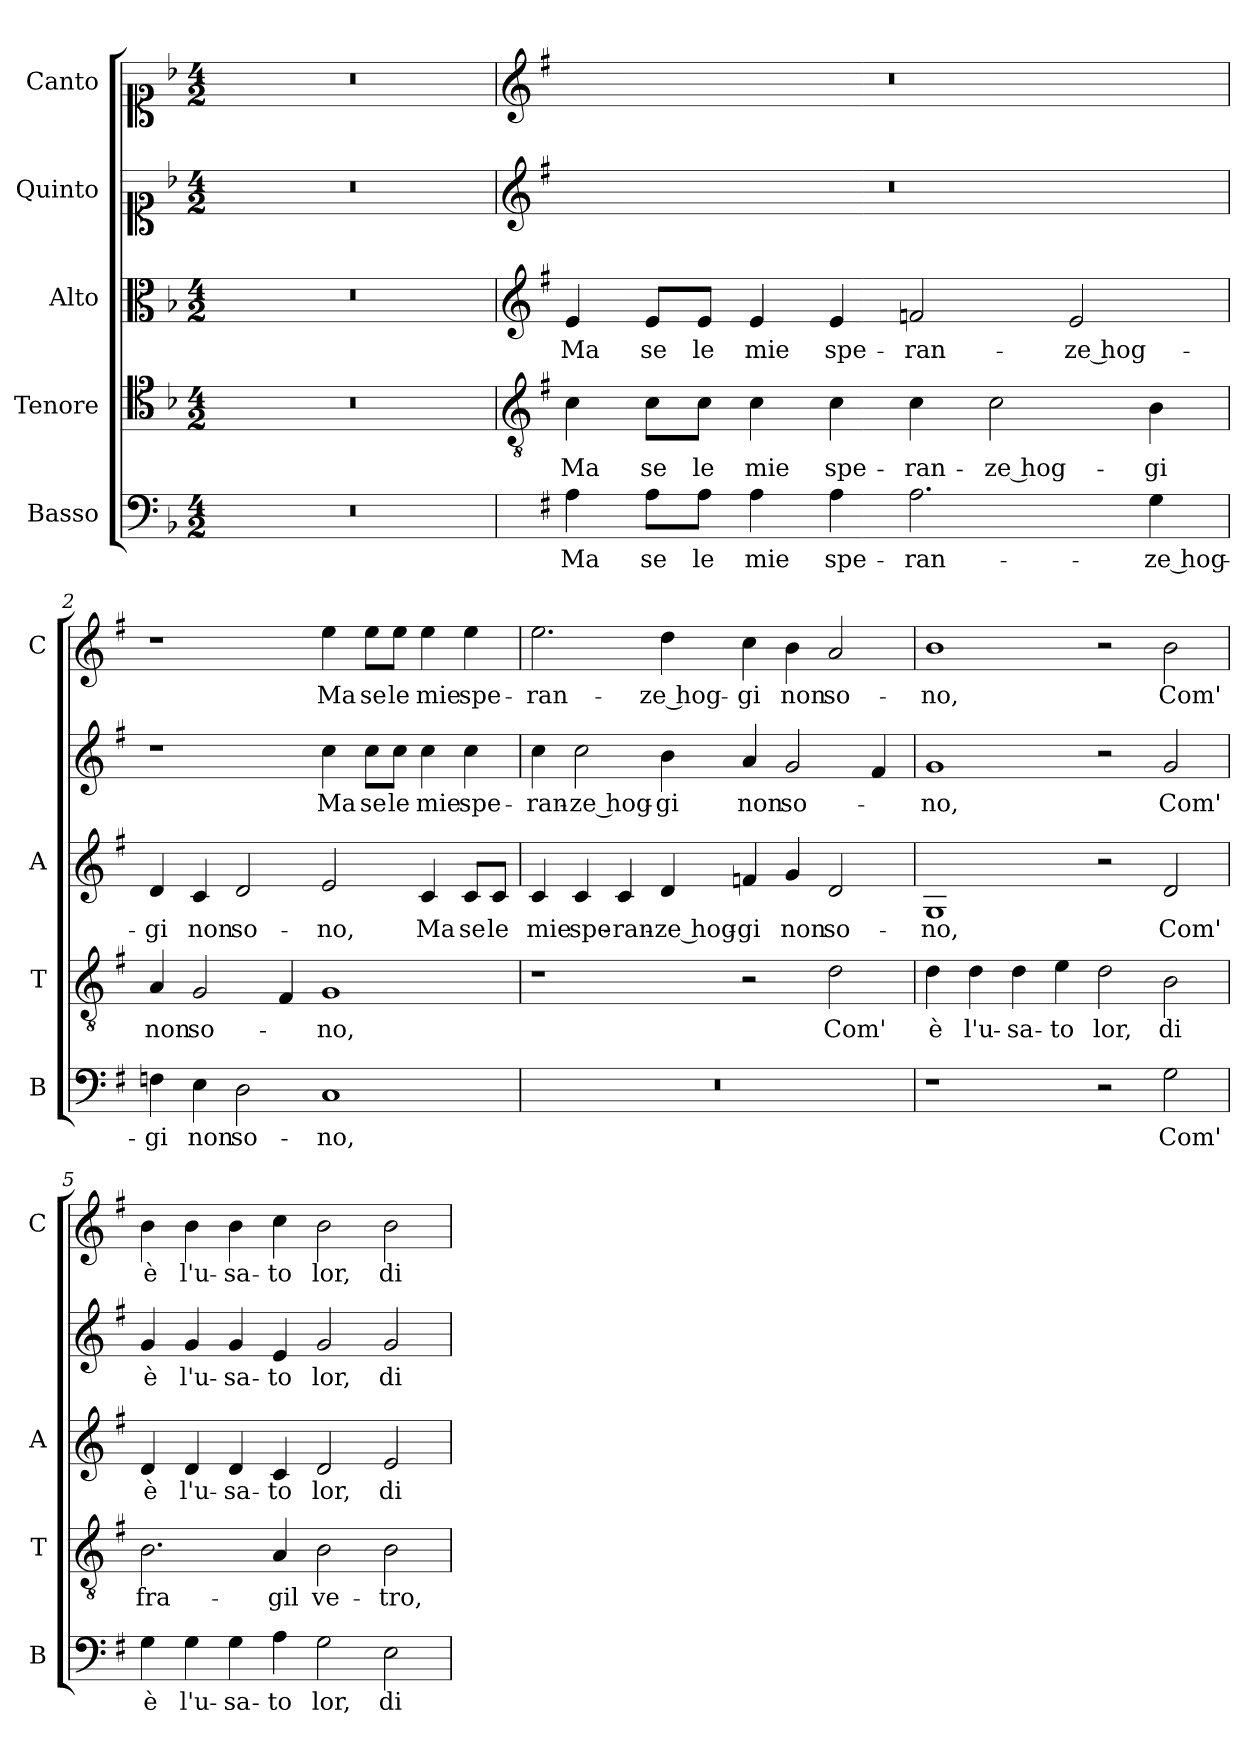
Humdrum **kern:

**kern	**text	**kern	**text	**kern	**text	**kern	**text	**kern	**text
*part5	*part5	*part4	*part4	*part3	*part3	*part2	*part2	*part1	*part1
*staff5	*staff5	*staff4	*staff4	*staff3	*staff3	*staff2	*staff2	*staff1	*staff1
*I"Basso	*	*I"Tenore	*	*I"Alto	*	*I"Quinto	*	*I"Canto	*
*I'B	*	*I'T	*	*I'A	*	*	*	*I'C	*
*clefF4	*	*clefC4	*	*clefC3	*	*clefC1	*	*clefC1	*
*k[b-]	*	*k[b-]	*	*k[b-]	*	*k[b-]	*	*k[b-]	*
*F:	*	*F:	*	*F:	*	*F:	*	*F:	*
*M4/2	*	*M4/2	*	*M4/2	*	*M4/2	*	*M4/2	*
=	=	=	=	=	=	=	=	=	=
0r	.	0r	.	0r	.	0r	.	0r	.
=1	=1	=1	=1	=1	=1	=1	=1	=1	=1
*	*	*clefGv2	*	*clefG2	*	*clefG2	*	*clefG2	*
*k[f#]	*	*k[f#]	*	*k[f#]	*	*k[f#]	*	*k[f#]	*
*G:	*	*G:	*	*G:	*	*G:	*	*G:	*
!	!LO:LY:b	!	!LO:LY:b	!	!LO:LY:b	!	!	!	!
4A\	Ma	4c\	Ma	4e/	Ma	0r	.	0r	.
!	!LO:LY:b	!	!LO:LY:b	!	!LO:LY:b	!	!	!	!
8A\L	se	8c\L	se	8e/L	se	.	.	.	.
!	!LO:LY:b	!	!LO:LY:b	!	!LO:LY:b	!	!	!	!
8A\J	le	8c\J	le	8e/J	le	.	.	.	.
!	!LO:LY:b	!	!LO:LY:b	!	!LO:LY:b	!	!	!	!
4A\	mie	4c\	mie	4e/	mie	.	.	.	.
!	!LO:LY:b	!	!LO:LY:b	!	!LO:LY:b	!	!	!	!
4A\	spe-	4c\	spe-	4e/	spe-	.	.	.	.
!	!LO:LY:b	!	!LO:LY:b	!	!LO:LY:b	!	!	!	!
2.A\	-ran-	4c\	-ran-	2fn/	-ran-	.	.	.	.
!	!	!	!LO:LY:b	!	!	!	!	!	!
.	.	2c\	-ze hog-	.	.	.	.	.	.
!	!	!	!	!	!LO:LY:b	!	!	!	!
.	.	.	.	2e/	-ze hog-	.	.	.	.
!	!LO:LY:b	!	!LO:LY:b	!	!	!	!	!	!
4G\	-ze hog-	4B\	-gi	.	.	.	.	.	.
=2	=2	=2	=2	=2	=2	=2	=2	=2	=2
!	!LO:LY:b	!	!LO:LY:b	!	!LO:LY:b	!	!	!	!
4Fn\	-gi	4A/	non	4d/	-gi	1r	.	1r	.
!	!LO:LY:b	!	!LO:LY:b	!	!LO:LY:b	!	!	!	!
4E\	non	2G/	so-	4c/	non	.	.	.	.
!	!LO:LY:b	!	!	!	!LO:LY:b	!	!	!	!
2D\	so-	.	.	2d/	so-	.	.	.	.
.	.	4F#/	.	.	.	.	.	.	.
!	!LO:LY:b	!	!LO:LY:b	!	!LO:LY:b	!	!LO:LY:b	!	!LO:LY:b
1C	-no,	1G	-no,	2e/	-no,	4cc\	Ma	4ee\	Ma
!	!	!	!	!	!	!	!LO:LY:b	!	!LO:LY:b
.	.	.	.	.	.	8cc\L	se	8ee\L	se
!	!	!	!	!	!	!	!LO:LY:b	!	!LO:LY:b
.	.	.	.	.	.	8cc\J	le	8ee\J	le
!	!	!	!	!	!LO:LY:b	!	!LO:LY:b	!	!LO:LY:b
.	.	.	.	4c/	Ma	4cc\	mie	4ee\	mie
!	!	!	!	!	!LO:LY:b	!	!LO:LY:b	!	!LO:LY:b
.	.	.	.	8c/L	se	4cc\	spe-	4ee\	spe-
!	!	!	!	!	!LO:LY:b	!	!	!	!
.	.	.	.	8c/J	le	.	.	.	.
!!LO:LB:g=z
=3	=3	=3	=3	=3	=3	=3	=3	=3	=3
!	!	!	!	!	!LO:LY:b	!	!LO:LY:b	!	!LO:LY:b
0r	.	1r	.	4c/	mie	4cc\	-ran-	2.ee\	-ran-
!	!	!	!	!	!LO:LY:b	!	!LO:LY:b	!	!
.	.	.	.	4c/	spe-	2cc\	-ze hog-	.	.
!	!	!	!	!	!LO:LY:b	!	!	!	!
.	.	.	.	4c/	-ran-	.	.	.	.
!	!	!	!	!	!LO:LY:b	!	!LO:LY:b	!	!LO:LY:b
.	.	.	.	4d/	-ze hog-	4b\	-gi	4dd\	-ze hog-
!	!	!	!	!	!LO:LY:b	!	!LO:LY:b	!	!LO:LY:b
.	.	2r	.	4fn/	-gi	4a/	non	4cc\	-gi
!	!	!	!	!	!LO:LY:b	!	!LO:LY:b	!	!LO:LY:b
.	.	.	.	4g/	non	2g/	so-	4b\	non
!	!	!	!LO:LY:b	!	!LO:LY:b	!	!	!	!LO:LY:b
.	.	2d\	Com'	2d/	so-	.	.	2a/	so-
.	.	.	.	.	.	4f#/	.	.	.
=4	=4	=4	=4	=4	=4	=4	=4	=4	=4
!	!	!	!LO:LY:b	!	!LO:LY:b	!	!LO:LY:b	!	!LO:LY:b
1r	.	4d\	è	1G	-no,	1g	-no,	1b	-no,
!	!	!	!LO:LY:b	!	!	!	!	!	!
.	.	4d\	l'u-	.	.	.	.	.	.
!	!	!	!LO:LY:b	!	!	!	!	!	!
.	.	4d\	-sa-	.	.	.	.	.	.
!	!	!	!LO:LY:b	!	!	!	!	!	!
.	.	4e\	-to	.	.	.	.	.	.
!	!	!	!LO:LY:b	!	!	!	!	!	!
2r	.	2d\	lor,	2r	.	2r	.	2r	.
!	!LO:LY:b	!	!LO:LY:b	!	!LO:LY:b	!	!LO:LY:b	!	!LO:LY:b
2G\	Com'	2B\	di	2d/	Com'	2g/	Com'	2b\	Com'
=5	=5	=5	=5	=5	=5	=5	=5	=5	=5
!	!LO:LY:b	!	!LO:LY:b	!	!LO:LY:b	!	!LO:LY:b	!	!LO:LY:b
4G\	è	2.B\	fra-	4d/	è	4g/	è	4b\	è
!	!LO:LY:b	!	!	!	!LO:LY:b	!	!LO:LY:b	!	!LO:LY:b
4G\	l'u-	.	.	4d/	l'u-	4g/	l'u-	4b\	l'u-
!	!LO:LY:b	!	!	!	!LO:LY:b	!	!LO:LY:b	!	!LO:LY:b
4G\	-sa-	.	.	4d/	-sa-	4g/	-sa-	4b\	-sa-
!	!LO:LY:b	!	!LO:LY:b	!	!LO:LY:b	!	!LO:LY:b	!	!LO:LY:b
4A\	-to	4A/	-gil	4c/	-to	4e/	-to	4cc\	-to
!	!LO:LY:b	!	!LO:LY:b	!	!LO:LY:b	!	!LO:LY:b	!	!LO:LY:b
2G\	lor,	2B\	ve-	2d/	lor,	2g/	lor,	2b\	lor,
!	!LO:LY:b	!	!LO:LY:b	!	!LO:LY:b	!	!LO:LY:b	!	!LO:LY:b
2E\	di	2B\	-tro,	2e/	di	2g/	di	2b\	di
=	=	=	=	=	=	=	=	=	=
*-	*-	*-	*-	*-	*-	*-	*-	*-	*-
